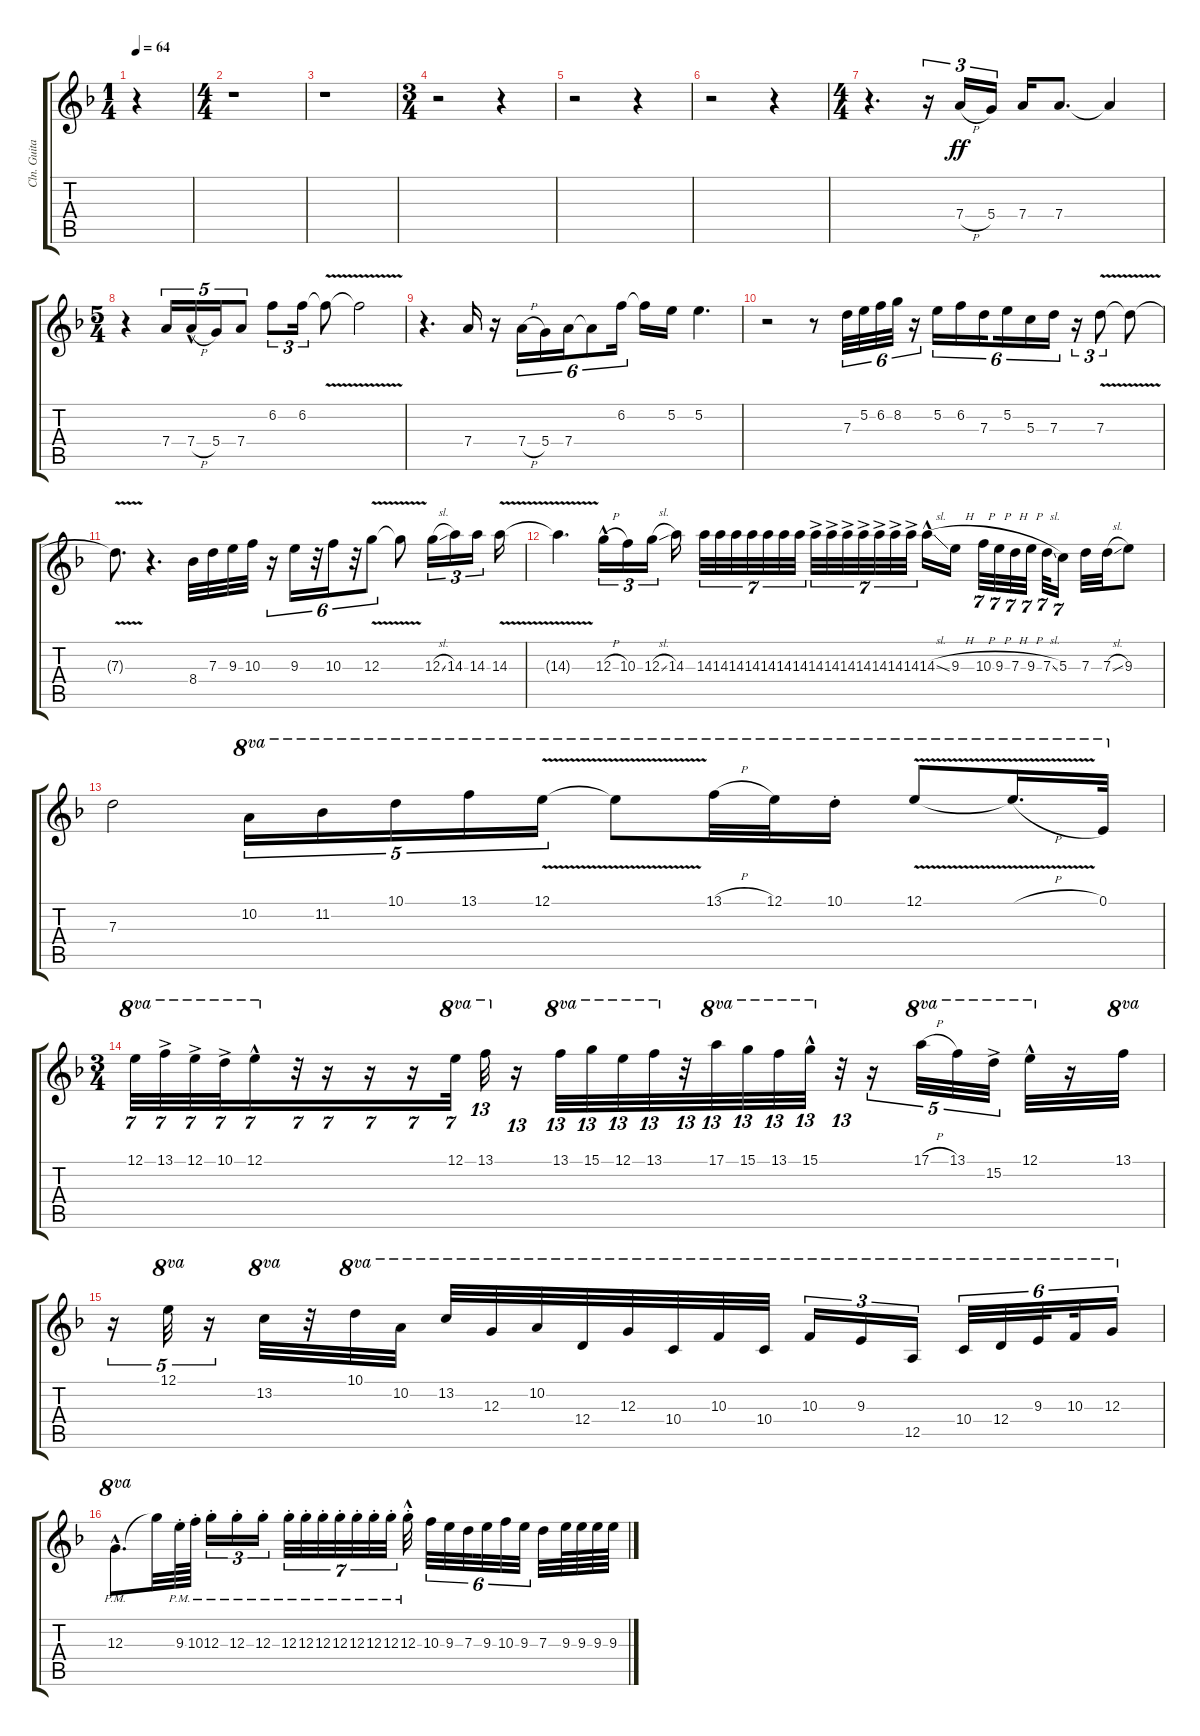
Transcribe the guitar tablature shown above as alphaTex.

\track ("Cln. Guitar_Petrucci" "Cln. Guita") {instrument acousticguitarsteel}
\staff {score tabs}
\tuning (E4 B3 G3 D3 A2 E2) {hide}
\ts (1 4)
\tempo 64
\clef g2
\ks f
r.4{dy ff instrument acousticguitarsteel} |
\ts (4 4)
r.1 |
r.1 |
\ts (3 4)
r.2 r.4 |
r.2 r.4 |
r.2 r.4 |
\ts (4 4)
r.4{d} r.16{tu (3 2)} 7.4{h}.16{tu (3 2)} 5.4.16{tu (3 2)} 7.4.16 7.4.8{d} 7.4{t}.4 |
\ts (5 4)
r.4 7.4.16{tu (5 4)} 7.4{h hac}.16{tu (5 4)} 5.4.16{tu (5 4)} 7.4.8{tu (5 4)} 6.2.8{tu (3 2)} 6.2.16{tu (3 2)} 6.2{v t}.8 6.2{v t}.2 |
r.4{d} 7.4.16 r.16 7.4{h}.16{tu (6 4)} 5.4.16{tu (6 4)} 7.4.16{tu (6 4)} 7.4{t}.8{tu (6 4)} 6.2.16{tu (6 4)} 6.2{t}.16 5.2.16 5.2.4{d} |
r.2 r.8 7.3.32{tu (6 4)} 5.2.32{tu (6 4)} 6.2.32{tu (6 4) beam splitsecondary} 8.2.32{tu (6 4)} r.16{tu (6 4)} 5.2.16{tu (6 4)} 6.2.16{tu (6 4)} 7.3.16{tu (6 4) beam splitsecondary} 5.2.16{tu (6 4)} 5.3.16{tu (6 4)} 7.3.16{tu (6 4)} r.16{tu (3 2)} 7.3{v}.8{tu (3 2)} 7.3{v t}.8 |
7.3{v t}.8{d} r.4{d} 8.4.32 7.3.32 9.3.32 10.3.32 r.16{tu (6 4)} 9.3.16{tu (6 4)} r.32{tu (6 4)} 10.3.16{tu (6 4)} r.32{tu (6 4)} 12.3{v}.8{tu (6 4)} 12.3{v t}.8 12.3{sl}.16{tu (3 2)} 14.3.16{tu (3 2)} 14.3.16{tu (3 2) beam splitsecondary} 14.3{v}.16 |
14.3{v t}.4{d} 12.3{h hac}.16{tu (3 2)} 10.3.16{tu (3 2)} 12.3{sl}.16{tu (3 2)} 14.3.16{beam splitsecondary} 14.3.32{tu (7 4)} 14.3.32{tu (7 4)} 14.3.32{tu (7 4)} 14.3.32{tu (7 4)} 14.3.32{tu (7 4)} 14.3.32{tu (7 4)} 14.3.32{tu (7 4) beam splitsecondary} 14.3{ac}.32{tu (7 4)} 14.3{ac}.32{tu (7 4)} 14.3{ac}.32{tu (7 4)} 14.3{ac}.32{tu (7 4)} 14.3{ac}.32{tu (7 4)} 14.3{ac}.32{tu (7 4)} 14.3{ac}.32{tu (7 4) beam splitsecondary} 14.3{sl hac}.16 9.3{h}.16{beam splitsecondary} 10.3{h}.32{tu (7 4)} 9.3{h}.32{tu (7 4)} 7.3{h}.32{tu (7 4)} 9.3{h}.32{tu (7 4)} 7.3{sl}.32{tu (7 4)} 5.3.16{tu (7 4) beam splitsecondary} 7.3.32 7.3{sl}.32 9.3.8 |
7.3.2 10.2.16{tu (5 4) ot 8va} 11.2.16{tu (5 4) ot 8va} 10.1.16{tu (5 4) ot 8va} 13.1.16{tu (5 4) ot 8va} 12.1{v}.16{tu (5 4) ot 8va} 12.1{v t}.8{ot 8va} 13.1{h}.32{ot 8va} 12.1.32{ot 8va} 10.1{st}.16{ot 8va} 12.1{v}.8{ot 8va} 12.1{h t}.16{d ot 8va} 0.1.32{ot 8va} |
\ts (3 4)
12.1.32{tu (7 4) ot 8va} 13.1{ac}.32{tu (7 4) ot 8va} 12.1{ac}.32{tu (7 4) ot 8va} 10.1{ac}.32{tu (7 4) ot 8va} 12.1{hac}.16{tu (7 4) ot 8va} r.32{tu (7 4)} r.16{tu (7 4)} r.16{tu (7 4)} r.16{tu (7 4)} 12.1.32{tu (7 4) ot 8va} 13.1.32{tu (13 8) ot 8va} r.16{tu (13 8)} 13.1.32{tu (13 8) ot 8va} 15.1.32{tu (13 8) ot 8va} 12.1.32{tu (13 8) ot 8va} 13.1.32{tu (13 8) ot 8va} r.32{tu (13 8)} 17.1.32{tu (13 8) ot 8va} 15.1.32{tu (13 8) ot 8va} 13.1.32{tu (13 8) ot 8va} 15.1{hac}.32{tu (13 8) ot 8va} r.32{tu (13 8)} r.16{tu (5 4)} 17.1{h}.32{tu (5 4) ot 8va} 13.1.32{tu (5 4) ot 8va} 15.2{ac}.32{tu (5 4) ot 8va beam splitsecondary} 12.1{hac}.32{ot 8va} r.16 13.1.32{ot 8va} |
r.16{tu (5 4)} 12.1.32{tu (5 4) ot 8va} r.16{tu (5 4)} 13.2.32{ot 8va} r.32 10.1.32{ot 8va} 10.2.32{ot 8va} 13.2.32{ot 8va} 12.3.32{ot 8va} 10.2.32{ot 8va} 12.4.32{ot 8va} 12.3.32{ot 8va} 10.4.32{ot 8va} 10.3.32{ot 8va} 10.4.32{ot 8va} 10.3.16{tu (3 2) ot 8va} 9.3.16{tu (3 2) ot 8va} 12.5.16{tu (3 2) ot 8va beam splitsecondary} 10.4.32{tu (6 4) ot 8va} 12.4.32{tu (6 4) ot 8va} 9.3.32{tu (6 4) ot 8va beam splitsecondary} 10.3.32{tu (6 4) ot 8va} 12.3.16{tu (6 4) ot 8va} |
12.3{hac pm}.8{d ot 8va} 12.3{t}.32 9.3{pm st}.64 10.3{pm st}.64 12.3{pm st}.16{tu (3 2)} 12.3{pm st}.16{tu (3 2)} 12.3{pm st}.16{tu (3 2) beam splitsecondary} 12.3{pm st}.32{tu (7 4)} 12.3{pm st}.32{tu (7 4)} 12.3{pm st}.32{tu (7 4)} 12.3{pm st}.32{tu (7 4)} 12.3{pm st}.32{tu (7 4)} 12.3{pm st}.32{tu (7 4)} 12.3{pm st}.32{tu (7 4)} 12.3{hac pm st}.32{beam splitsecondary} 10.3.32{tu (6 4)} 9.3.32{tu (6 4)} 7.3.32{tu (6 4) beam splitsecondary} 9.3.32{tu (6 4)} 10.3.32{tu (6 4)} 9.3.32{tu (6 4) beam splitsecondary} 7.3.32 9.3.64 9.3.64 9.3.64 9.3.64
